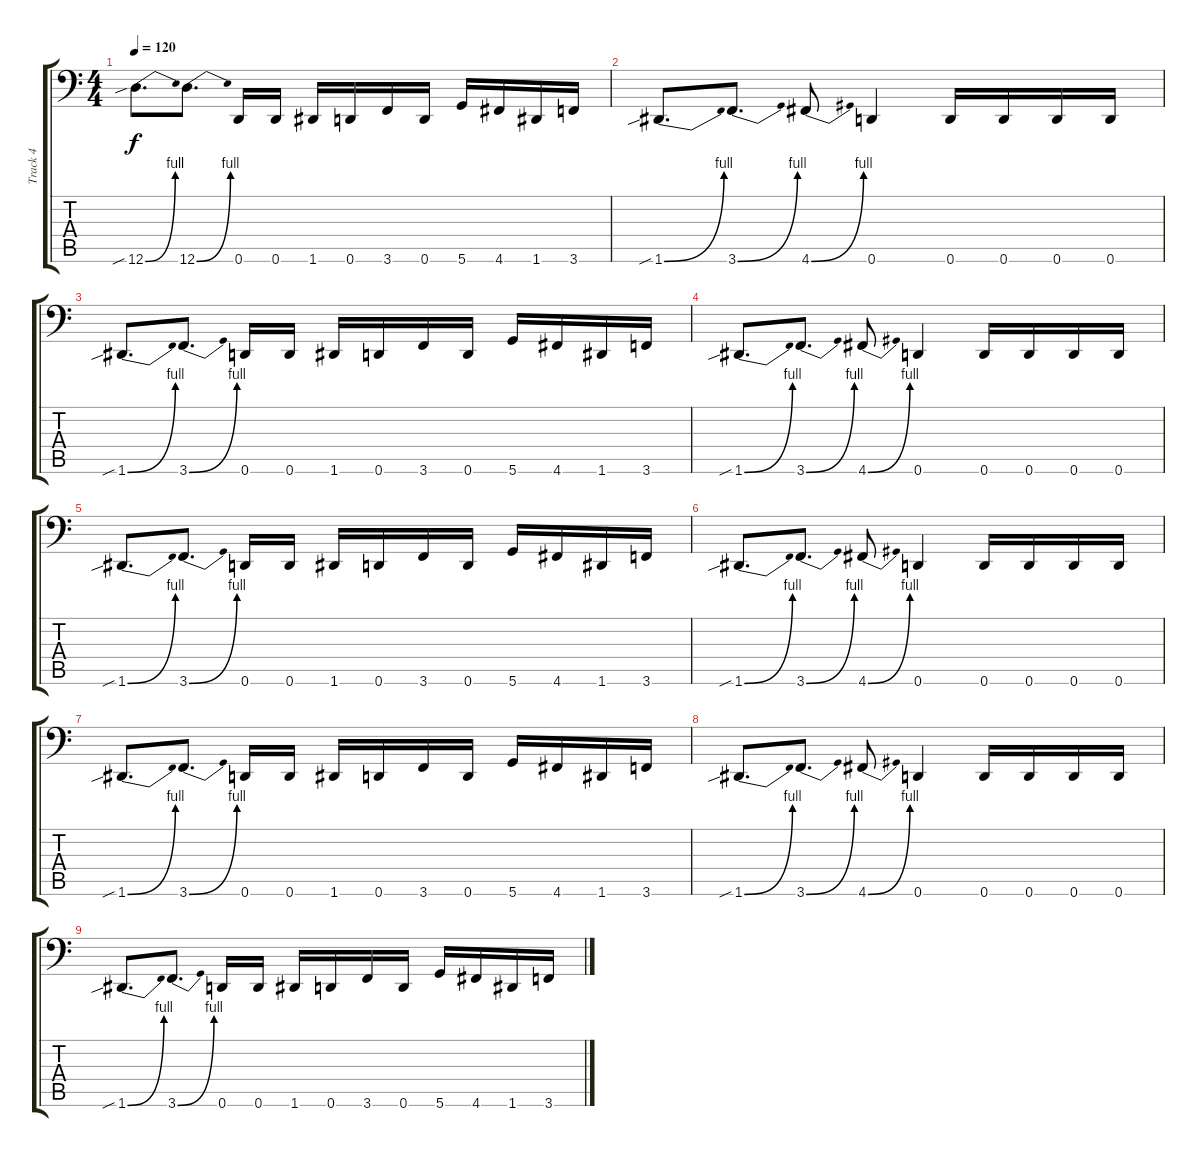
\track ("Track 4" "Track 4") {instrument electricbasspick}
\staff {score tabs}
\tuning (E3 B2 G2 D2 A1 D1) {hide}
\ts (4 4)
\tempo 120
\clef f4
\ks c
12.6{be (bend 0 0 60 4) sib}.8{d dy f} 12.6{be (bend 0 0 60 4)}.8{d} 0.6.16 0.6.16 1.6.16 0.6.16 3.6.16 0.6.16 5.6.16 4.6.16 1.6.16 3.6.16 |
1.6{be (bend 0 0 60 4) sib}.8{d} 3.6{be (bend 0 0 60 4)}.8{d} 4.6{be (bend 0 0 60 4)}.8 0.6.4 0.6.16 0.6.16 0.6.16 0.6.16 |
1.6{be (bend 0 0 60 4) sib}.8{d} 3.6{be (bend 0 0 60 4)}.8{d} 0.6.16 0.6.16 1.6.16 0.6.16 3.6.16 0.6.16 5.6.16 4.6.16 1.6.16 3.6.16 |
1.6{be (bend 0 0 60 4) sib}.8{d} 3.6{be (bend 0 0 60 4)}.8{d} 4.6{be (bend 0 0 60 4)}.8 0.6.4 0.6.16 0.6.16 0.6.16 0.6.16 |
1.6{be (bend 0 0 60 4) sib}.8{d} 3.6{be (bend 0 0 60 4)}.8{d} 0.6.16 0.6.16 1.6.16 0.6.16 3.6.16 0.6.16 5.6.16 4.6.16 1.6.16 3.6.16 |
1.6{be (bend 0 0 60 4) sib}.8{d} 3.6{be (bend 0 0 60 4)}.8{d} 4.6{be (bend 0 0 60 4)}.8 0.6.4 0.6.16 0.6.16 0.6.16 0.6.16 |
1.6{be (bend 0 0 60 4) sib}.8{d} 3.6{be (bend 0 0 60 4)}.8{d} 0.6.16 0.6.16 1.6.16 0.6.16 3.6.16 0.6.16 5.6.16 4.6.16 1.6.16 3.6.16 |
1.6{be (bend 0 0 60 4) sib}.8{d} 3.6{be (bend 0 0 60 4)}.8{d} 4.6{be (bend 0 0 60 4)}.8 0.6.4 0.6.16 0.6.16 0.6.16 0.6.16 |
1.6{be (bend 0 0 60 4) sib}.8{d} 3.6{be (bend 0 0 60 4)}.8{d} 0.6.16 0.6.16 1.6.16 0.6.16 3.6.16 0.6.16 5.6.16 4.6.16 1.6.16 3.6.16
